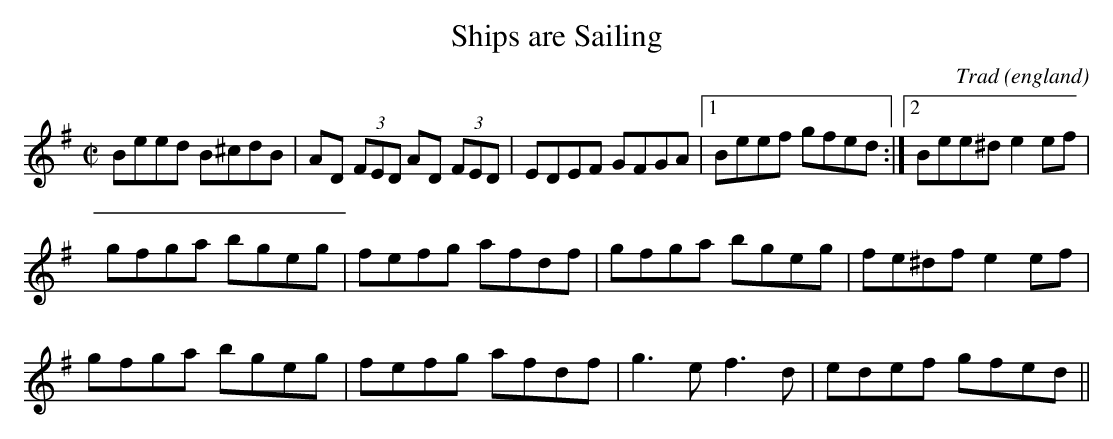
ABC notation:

X:1
T:Ships are Sailing
O:england
C:Trad
M:C|
K:Em
L:1/8
Beed B^cdB|AD (3FED AD (3FED|EDEF GFGA|1 Beef gfed :|2 Bee^d e2 ef|
gfga bgeg|fefg afdf|gfga bgeg|fe^df e2 ef|
gfga bgeg|fefg afdf|g3 e f3 d|edef gfed ||
